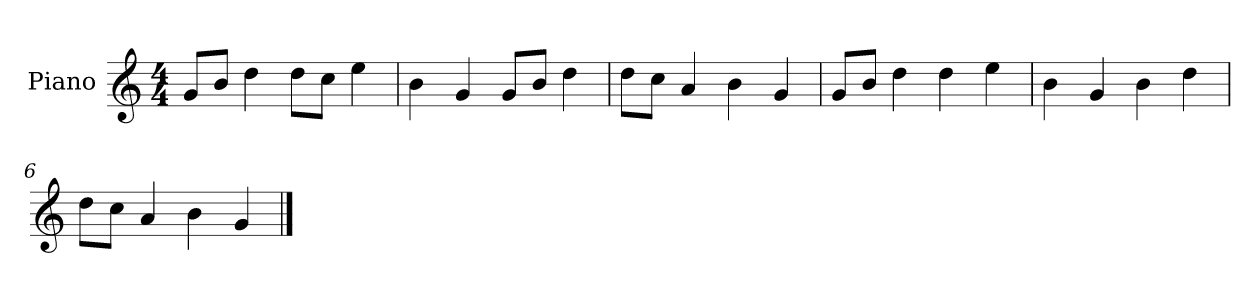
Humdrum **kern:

**kern
*part1
*staff1
*I"Piano
*I'P-no
*clefG2
*k[]
*M4/4
*MM90
=1
8g/L
8b/J
4dd\
8dd\L
8cc\J
4ee\
=2
4b\
4g/
8g/L
8b/J
4dd\
=3
8dd\L
8cc\J
4a/
4b\
4g/
=4
8g/L
8b/J
4dd\
4dd\
4ee\
=5
4b\
4g/
4b\
4dd\
=6
8dd\L
8cc\J
4a/
4b\
4g/
==
*-
